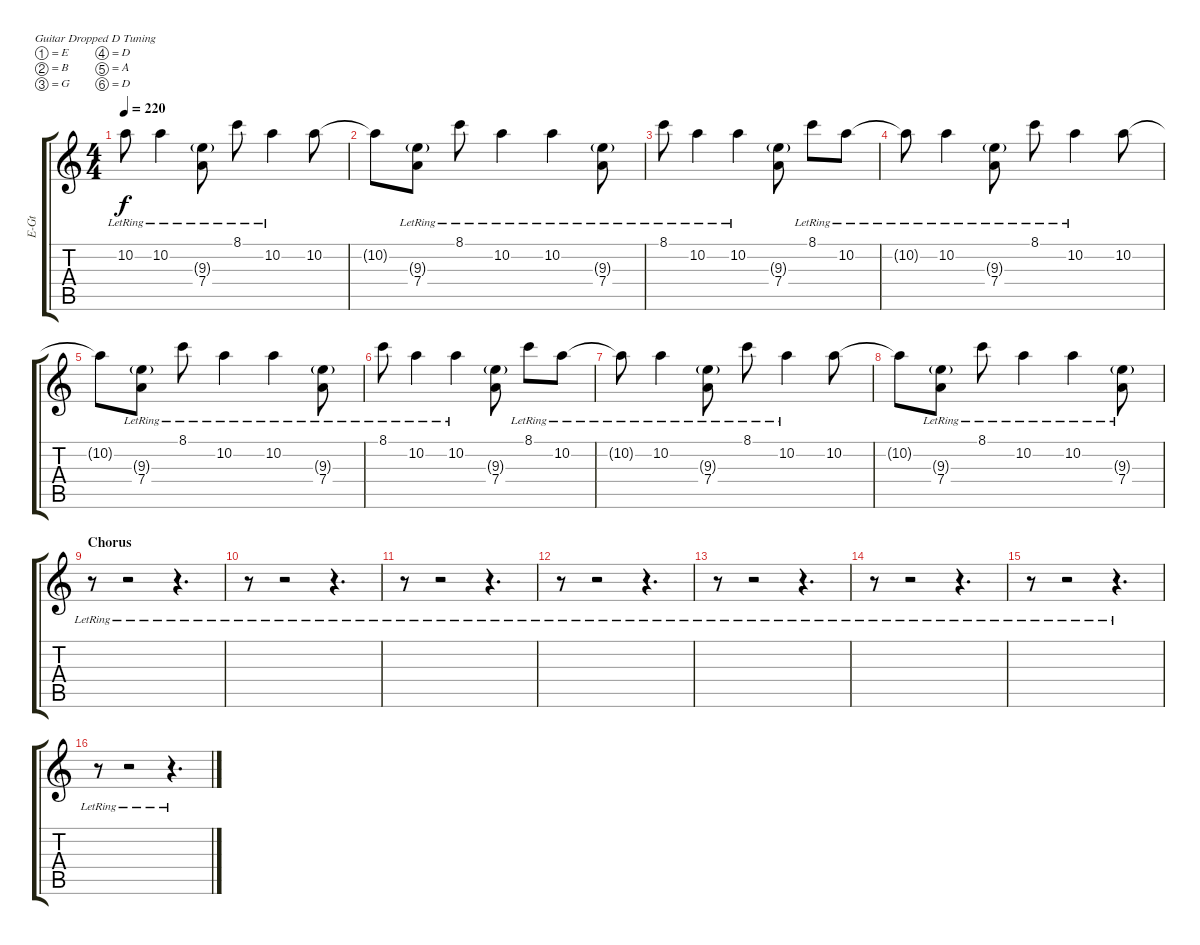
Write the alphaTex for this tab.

\bracketExtendMode groupsimilarinstruments
\otherSystemsTrackNameOrientation horizontal
\track ("Lead guitar" "E-Gt") {instrument overdrivenguitar}
\staff {score tabs}
\tuning (E4 B3 G3 D3 A2 D2)
\ts (4 4)
\tempo 220
\clef g2
\ks c
10.2{lr t}.8{dy f beam Down} 10.2{lr}.4{beam Down} (9.3{g lr} 7.4{lr}).8{beam Down} 8.1{lr}.8{beam Down} 10.2{lr}.4{beam Down} 10.2.8{beam Down} |
10.2{t}.8{beam Down} (9.3{g lr} 7.4{lr}).8{beam Down} 8.1{lr}.8{beam Down} 10.2{lr}.4{beam Down} 10.2{lr}.4{beam Down} (9.3{g lr} 7.4{lr}).8{beam Down} |
8.1{lr}.8{beam Down} 10.2{lr}.4{beam Down} 10.2{lr}.4{beam Down} (9.3{g} 7.4).8{beam Down} 8.1{lr}.8{beam Down} 10.2{lr}.8{beam Down} |
10.2{lr t}.8{beam Down} 10.2{lr}.4{beam Down} (9.3{g lr} 7.4{lr}).8{beam Down} 8.1{lr}.8{beam Down} 10.2{lr}.4{beam Down} 10.2.8{beam Down} |
10.2{t}.8{beam Down} (9.3{g lr} 7.4{lr}).8{beam Down} 8.1{lr}.8{beam Down} 10.2{lr}.4{beam Down} 10.2{lr}.4{beam Down} (9.3{g lr} 7.4{lr}).8{beam Down} |
8.1{lr}.8{beam Down} 10.2{lr}.4{beam Down} 10.2{lr}.4{beam Down} (9.3{g} 7.4).8{beam Down} 8.1{lr}.8{beam Down} 10.2{lr}.8{beam Down} |
10.2{lr t}.8{beam Down} 10.2{lr}.4{beam Down} (9.3{g lr} 7.4{lr}).8{beam Down} 8.1{lr}.8{beam Down} 10.2{lr}.4{beam Down} 10.2.8{beam Down} |
10.2{t}.8{beam Down} (9.3{g lr} 7.4{lr}).8{beam Down} 8.1{lr}.8{beam Down} 10.2{lr}.4{beam Down} 10.2{lr}.4{beam Down} (9.3{g lr} 7.4{lr}).8{beam Down} |
\section ("" "Chorus")
r.8{beam Down} r.2{beam Down} r.4{d beam Down} |
r.8{beam Down} r.2{beam Down} r.4{d beam Down} |
r.8{beam Down} r.2{beam Down} r.4{d beam Down} |
r.8{beam Down} r.2{beam Down} r.4{d beam Down} |
r.8{beam Down} r.2{beam Down} r.4{d beam Down} |
r.8{beam Down} r.2{beam Down} r.4{d beam Down} |
r.8{beam Down} r.2{beam Down} r.4{d beam Down} |
r.8{beam Down} r.2{beam Down} r.4{d beam Down}
